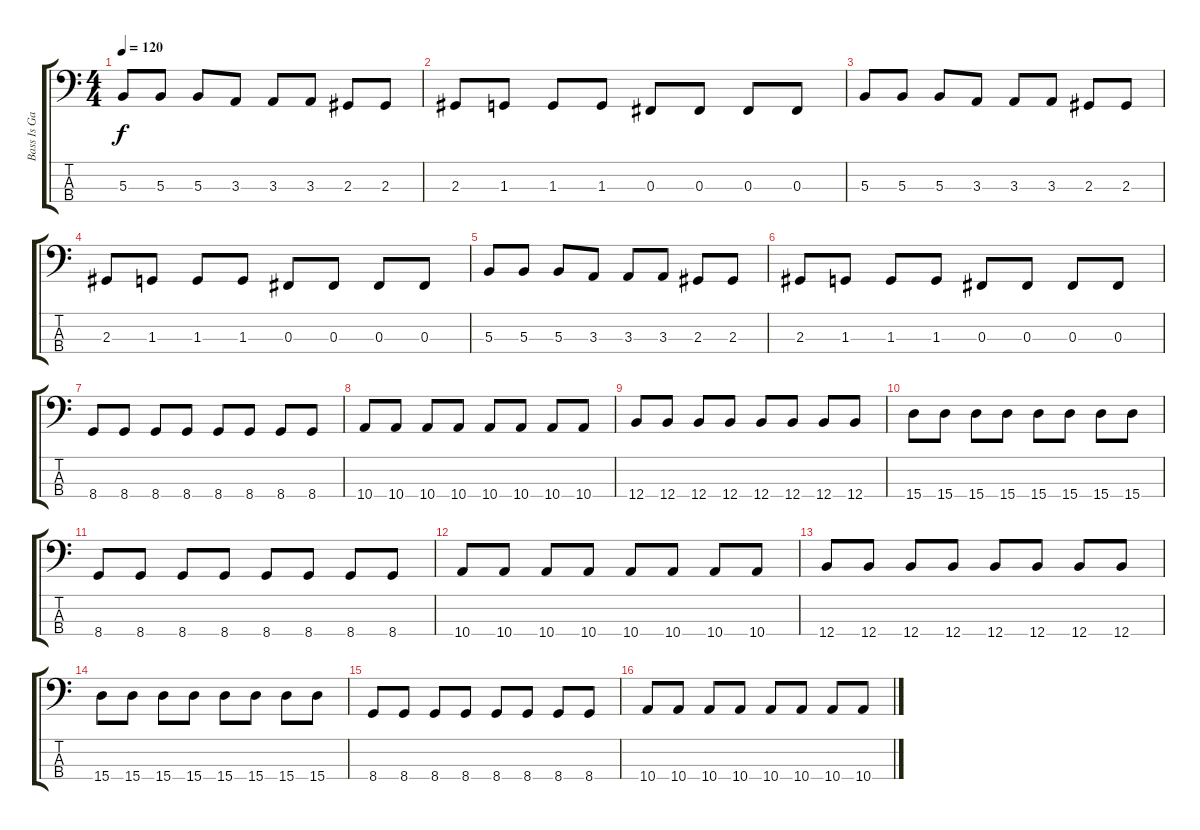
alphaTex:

\track ("Bass Is Gay" "Bass Is Ga") {instrument electricbasspick}
\staff {score tabs}
\tuning (E2 B1 Gb1 B0) {hide}
\ts (4 4)
\tempo 120
\clef f4
\ks c
5.3.8{dy f} 5.3.8 5.3.8 3.3.8 3.3.8 3.3.8 2.3.8 2.3.8 |
2.3.8 1.3.8 1.3.8 1.3.8 0.3.8 0.3.8 0.3.8 0.3.8 |
5.3.8 5.3.8 5.3.8 3.3.8 3.3.8 3.3.8 2.3.8 2.3.8 |
2.3.8 1.3.8 1.3.8 1.3.8 0.3.8 0.3.8 0.3.8 0.3.8 |
5.3.8 5.3.8 5.3.8 3.3.8 3.3.8 3.3.8 2.3.8 2.3.8 |
2.3.8 1.3.8 1.3.8 1.3.8 0.3.8 0.3.8 0.3.8 0.3.8 |
8.4.8 8.4.8 8.4.8 8.4.8 8.4.8 8.4.8 8.4.8 8.4.8 |
10.4.8 10.4.8 10.4.8 10.4.8 10.4.8 10.4.8 10.4.8 10.4.8 |
12.4.8 12.4.8 12.4.8 12.4.8 12.4.8 12.4.8 12.4.8 12.4.8 |
15.4.8 15.4.8 15.4.8 15.4.8 15.4.8 15.4.8 15.4.8 15.4.8 |
8.4.8 8.4.8 8.4.8 8.4.8 8.4.8 8.4.8 8.4.8 8.4.8 |
10.4.8 10.4.8 10.4.8 10.4.8 10.4.8 10.4.8 10.4.8 10.4.8 |
12.4.8 12.4.8 12.4.8 12.4.8 12.4.8 12.4.8 12.4.8 12.4.8 |
15.4.8 15.4.8 15.4.8 15.4.8 15.4.8 15.4.8 15.4.8 15.4.8 |
8.4.8 8.4.8 8.4.8 8.4.8 8.4.8 8.4.8 8.4.8 8.4.8 |
10.4.8 10.4.8 10.4.8 10.4.8 10.4.8 10.4.8 10.4.8 10.4.8
